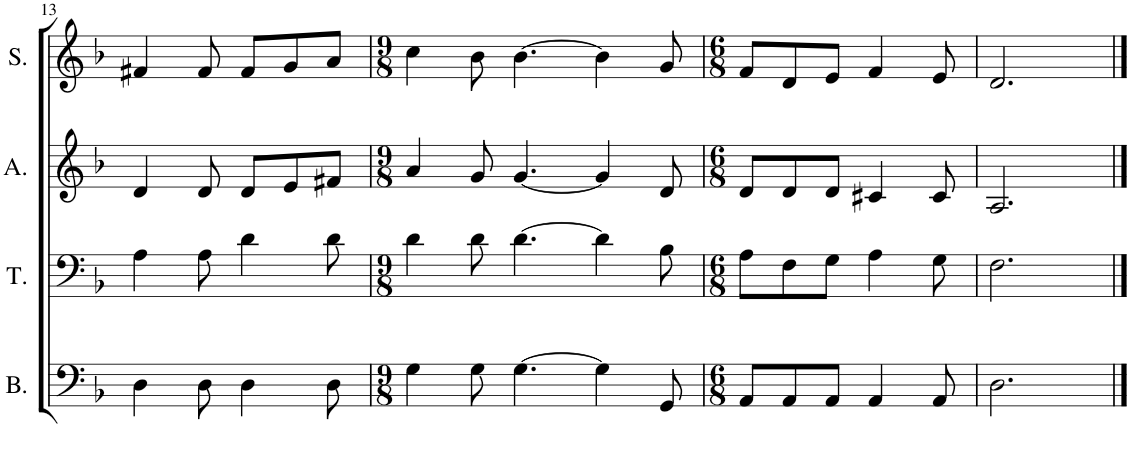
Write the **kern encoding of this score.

**kern	**kern	**kern	**kern
*part4	*part3	*part2	*part1
*staff4	*staff3	*staff2	*staff1
*I"Bass	*I"Tenor	*I"Alto	*I"Soprano
*I'B.	*I'T.	*I'A.	*I'S.
!!LO:PB:g=z
*clefF4	*clefF4	*clefG2	*clefG2
*k[b-]	*k[b-]	*k[b-]	*k[b-]
*M6/8	*M6/8	*M6/8	*M6/8
=13	=13	=13	=13
4D\	4A\	4d/	4f#X/
8D\	8A\	8d/	8f#/
4D\	4d\	8d/L	8f#/L
.	.	8e/	8g/
8D\	8d\	8f#X/J	8a/J
=14	=14	=14	=14
*M9/8	*M9/8	*M9/8	*M9/8
4G\	4d\	4a/	4cc\
8G\	8d\	8g/	8b-\
[4.G\	[4.d\	[4.g/	[4.b-\
4G\]	4d\]	4g/]	4b-\]
8GG/	8B-\	8d/	8g/
=15	=15	=15	=15
*M6/8	*M6/8	*M6/8	*M6/8
8AA/L	8A\L	8d/L	8f/L
8AA/	8F\	8d/	8d/
8AA/J	8G\J	8d/J	8e/J
4AA/	4A\	4c#X/	4f/
8AA/	8G\	8c#/	8e/
=16	=16	=16	=16
2.D\	2.F\	2.A/	2.d/
==	==	==	==
*-	*-	*-	*-
